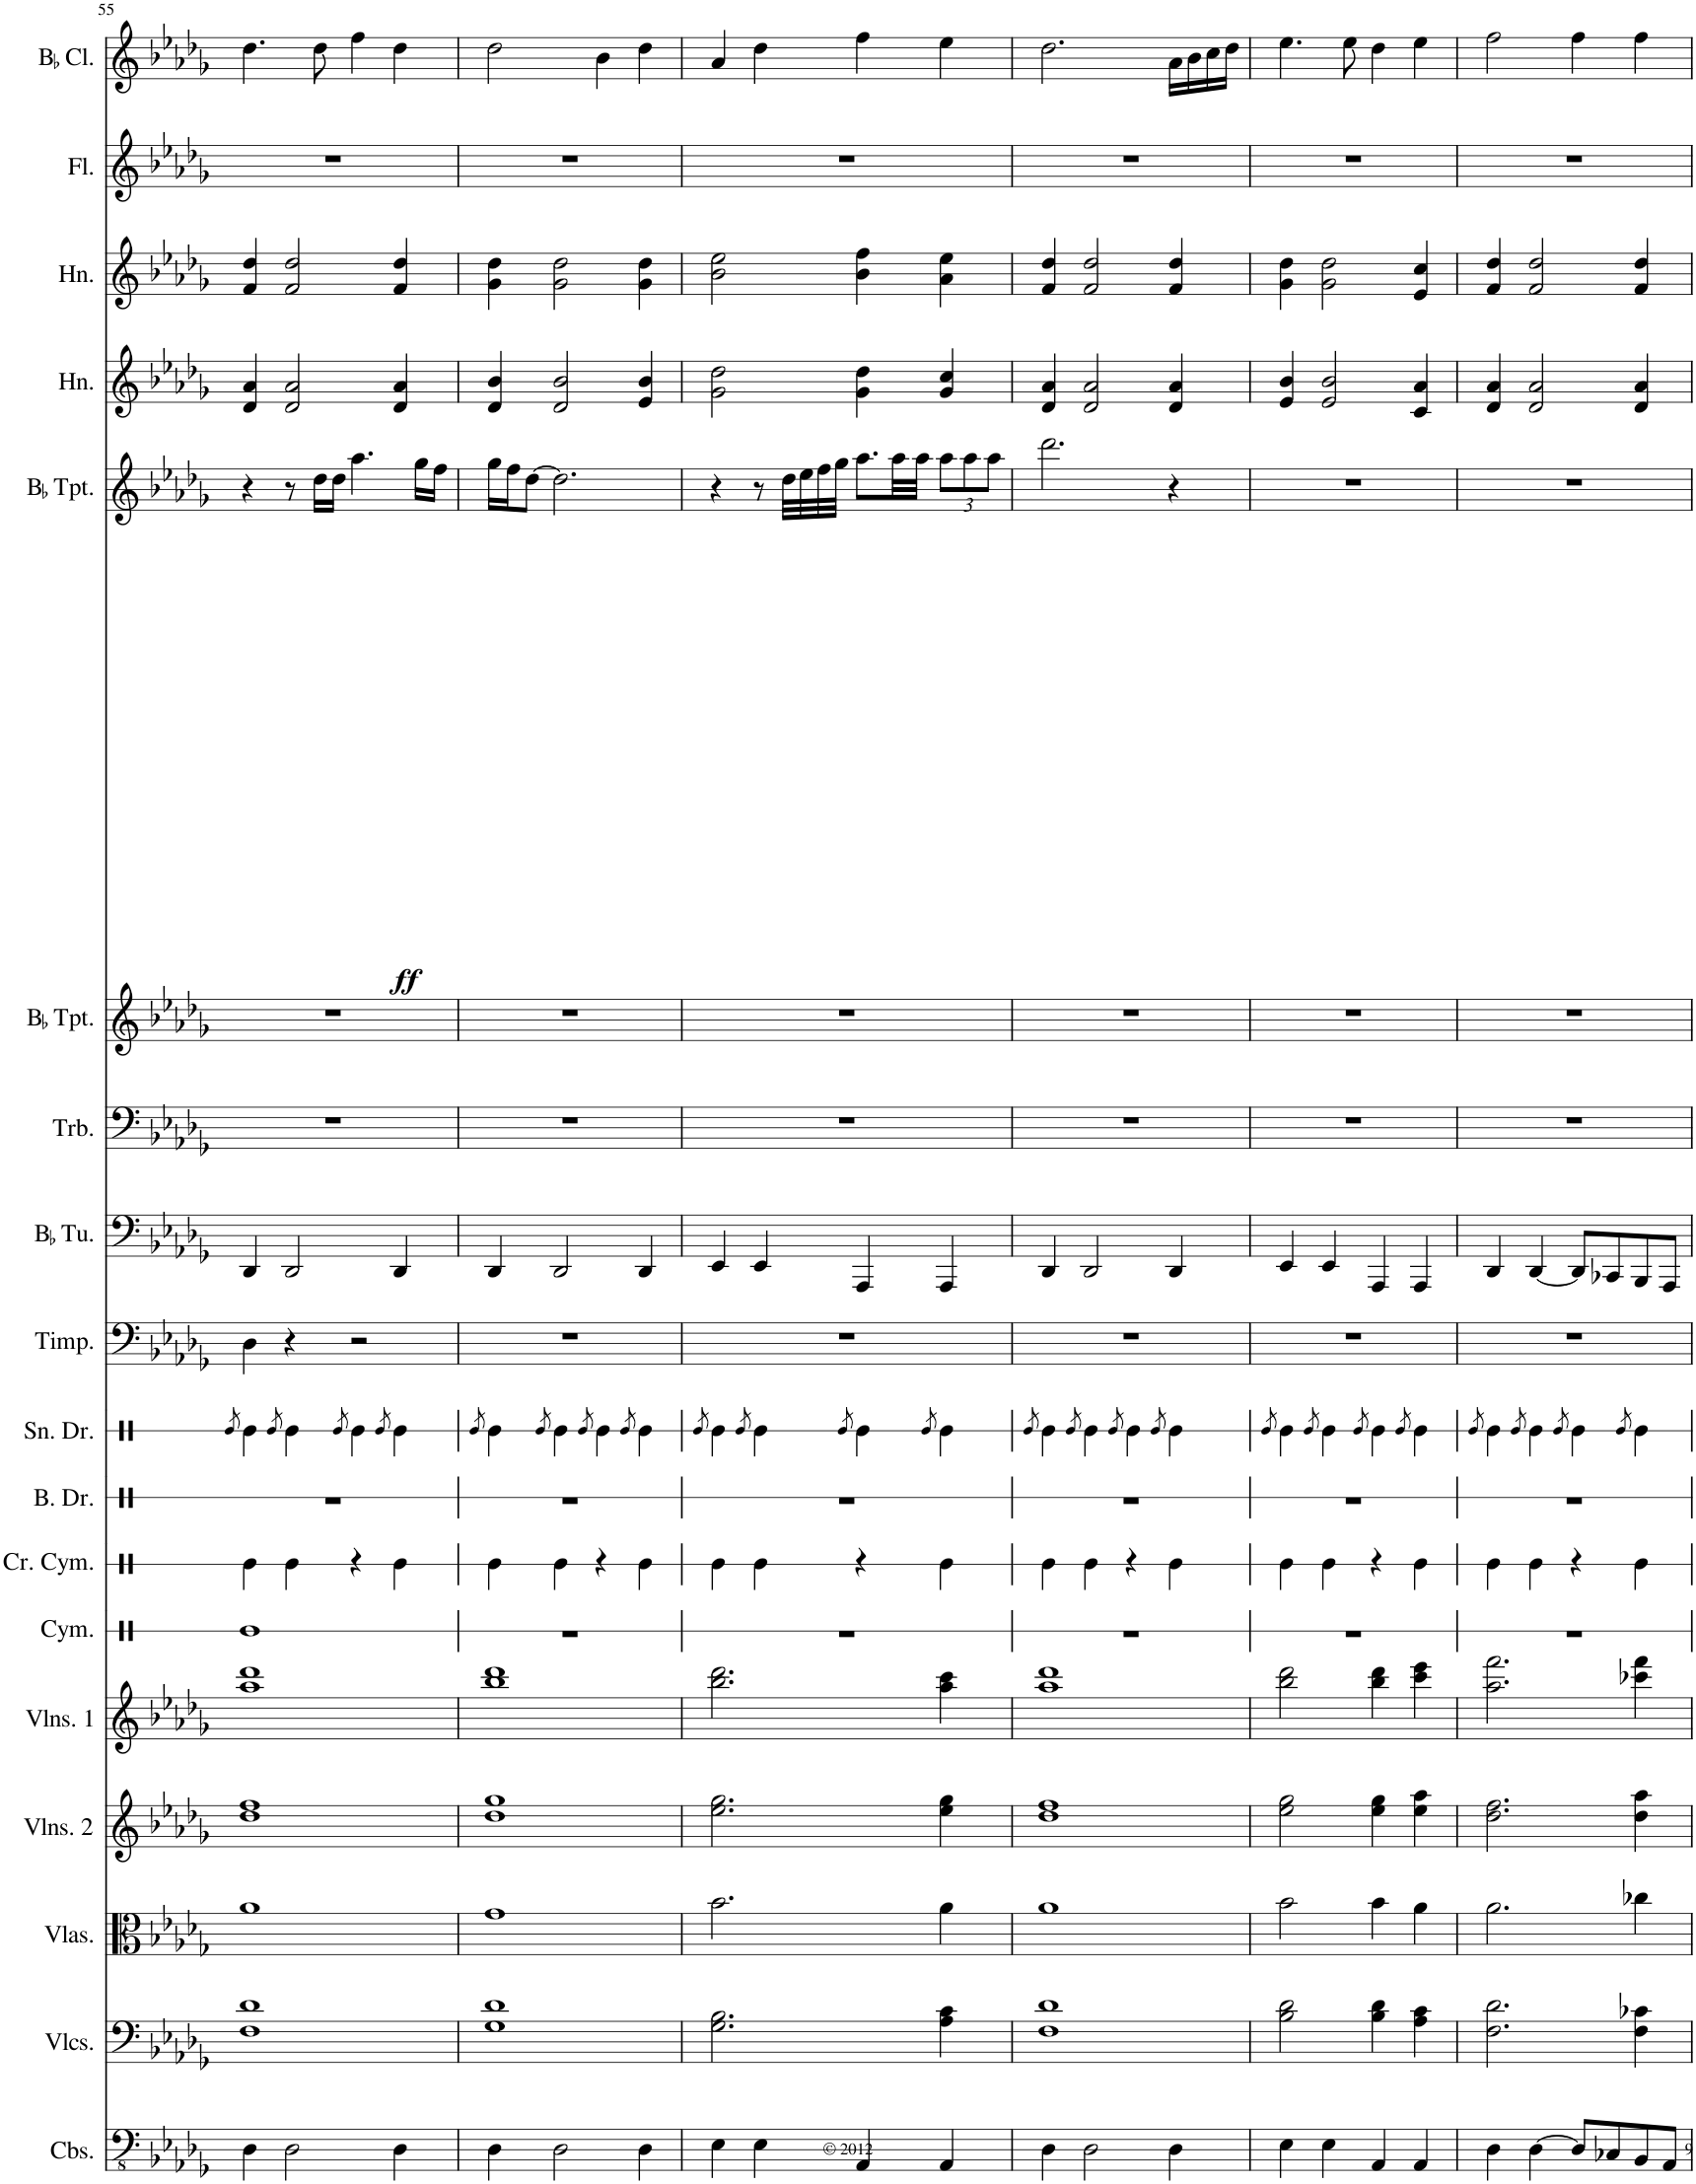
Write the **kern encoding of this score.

**kern	**kern	**kern	**kern	**kern	**kern	**kern	**kern	**kern	**kern	**kern	**kern	**kern	**kern	**dynam	**kern	**kern	**kern	**kern
*part18	*part17	*part16	*part15	*part14	*part13	*part12	*part11	*part10	*part9	*part8	*part7	*part6	*part5	*part5	*part4	*part3	*part2	*part1
*staff18	*staff17	*staff16	*staff15	*staff14	*staff13	*staff12	*staff11	*staff10	*staff9	*staff8	*staff7	*staff6	*staff5	*staff5	*staff4	*staff3	*staff2	*staff1
*I"Contrabasses	*I"Violoncellos	*I"Violas	*I"Violins 2	*I"Violins 1	*I"Cymbal	*I"Crash Cymbal	*I"Bass Drum	*I"Snare Drum	*I"Timpani	*I"BaccidentalFlat Tuba	*I"Trombone	*I"BaccidentalFlat Trumpet	*I"BaccidentalFlat Trumpet	*	*I"Horn	*I"Horn	*I"Flute	*I"BaccidentalFlat Clarinet
*I'Cbs.	*I'Vlcs.	*I'Vlas.	*I'Vlns. 2	*I'Vlns. 1	*I'Cym.	*I'Cr. Cym.	*I'B. Dr.	*I'Sn. Dr.	*I'Timp.	*I'BaccidentalFlat Tu.	*I'Trb.	*I'BaccidentalFlat Tpt.	*I'BaccidentalFlat Tpt.	*	*I'Hn.	*I'Hn.	*I'Fl.	*I'BaccidentalFlat Cl.
!!LO:PB:g=z
*clefFv4	*clefF4	*clefC3	*clefG2	*clefG2	*clefX	*clefX	*clefX	*clefX	*clefF4	*clefF4	*clefF4	*clefG2	*clefG2	*	*clefG2	*clefG2	*clefG2	*clefG2
*	*	*	*	*	*	*	*	*	*	*	*	*ITrd1c2	*ITrd1c2	*	*ITrd4c7	*ITrd4c7	*	*ITrd1c2
*k[b-e-a-d-g-]	*k[b-e-a-d-g-]	*k[b-e-a-d-g-]	*k[b-e-a-d-g-]	*k[b-e-a-d-g-]	*k[]	*k[]	*k[]	*k[]	*k[b-e-a-d-g-]	*k[b-e-a-d-g-]	*k[b-e-a-d-g-]	*k[b-e-a-d-g-]	*k[b-e-a-d-g-]	*	*k[b-e-a-d-g-]	*k[b-e-a-d-g-]	*k[b-e-a-d-g-]	*k[b-e-a-d-g-]
*M4/4	*M4/4	*M4/4	*M4/4	*M4/4	*M4/4	*M4/4	*M4/4	*M4/4	*M4/4	*M4/4	*M4/4	*M4/4	*M4/4	*	*M4/4	*M4/4	*M4/4	*M4/4
=55	=55	=55	=55	=55	=55	=55	=55	=55	=55	=55	=55	=55	=55	=55	=55	=55	=55	=55
.	.	.	.	.	.	.	.	8qRe/	.	.	.	.	.	.	.	.	.	.
4DD-\	1F 1d-	1a-	1dd- 1ff	1aa- 1ddd-	1Re	4Re\	1r	4Re\	4D-\	4DD-/	1r	1r	4r	.	4d-/ 4a-/	4f/ 4dd-/	1r	4.dd-\
.	.	.	.	.	.	.	.	8qRe/	.	.	.	.	.	.	.	.	.	.
2DD-\	.	.	.	.	.	4Re\	.	4Re\	4r	2DD-/	.	.	8r	.	2d-/ 2a-/	2f/ 2dd-/	.	.
!	!	!	!	!	!	!	!	!	!	!	!	!	!	!LO:DY:b	!	!	!	!
.	.	.	.	.	.	.	.	.	.	.	.	.	16dd-\LL	ff	.	.	.	8dd-\
.	.	.	.	.	.	.	.	.	.	.	.	.	16dd-\JJ	.	.	.	.	.
.	.	.	.	.	.	.	.	8qRe/	.	.	.	.	.	.	.	.	.	.
.	.	.	.	.	.	4r	.	4Re\	2r	.	.	.	4.aa-\	.	.	.	.	4ff\
.	.	.	.	.	.	.	.	8qRe/	.	.	.	.	.	.	.	.	.	.
4DD-\	.	.	.	.	.	4Re\	.	4Re\	.	4DD-/	.	.	.	.	4d-/ 4a-/	4f/ 4dd-/	.	4dd-\
.	.	.	.	.	.	.	.	.	.	.	.	.	16gg-\LL	.	.	.	.	.
.	.	.	.	.	.	.	.	.	.	.	.	.	16ff\JJ	.	.	.	.	.
=56	=56	=56	=56	=56	=56	=56	=56	=56	=56	=56	=56	=56	=56	=56	=56	=56	=56	=56
.	.	.	.	.	.	.	.	8qRe/	.	.	.	.	.	.	.	.	.	.
4DD-\	1G- 1d-	1g-	1dd- 1gg-	1bb- 1ddd-	1r	4Re\	1r	4Re\	1r	4DD-/	1r	1r	16gg-\LL	.	4d-/ 4b-/	4g-\ 4dd-\	1r	2dd-\
.	.	.	.	.	.	.	.	.	.	.	.	.	16ff\J	.	.	.	.	.
.	.	.	.	.	.	.	.	.	.	.	.	.	[8dd-\J	.	.	.	.	.
.	.	.	.	.	.	.	.	8qRe/	.	.	.	.	.	.	.	.	.	.
2DD-\	.	.	.	.	.	4Re\	.	4Re\	.	2DD-/	.	.	2.dd-\]	.	2d-/ 2b-/	2g-\ 2dd-\	.	.
.	.	.	.	.	.	.	.	8qRe/	.	.	.	.	.	.	.	.	.	.
.	.	.	.	.	.	4r	.	4Re\	.	.	.	.	.	.	.	.	.	4b-\
.	.	.	.	.	.	.	.	8qRe/	.	.	.	.	.	.	.	.	.	.
4DD-\	.	.	.	.	.	4Re\	.	4Re\	.	4DD-/	.	.	.	.	4e-/ 4b-/	4g-\ 4dd-\	.	4dd-\
=57	=57	=57	=57	=57	=57	=57	=57	=57	=57	=57	=57	=57	=57	=57	=57	=57	=57	=57
.	.	.	.	.	.	.	.	8qRe/	.	.	.	.	.	.	.	.	.	.
4EE-\	2.G-\ 2.B-\	2.b-\	2.ee-\ 2.gg-\	2.bb-\ 2.ddd-\	1r	4Re\	1r	4Re\	1r	4EE-/	1r	1r	4r	.	2g-\ 2dd-\	2b-\ 2ee-\	1r	4a-/
.	.	.	.	.	.	.	.	8qRe/	.	.	.	.	.	.	.	.	.	.
4EE-\	.	.	.	.	.	4Re\	.	4Re\	.	4EE-/	.	.	8r	.	.	.	.	4dd-\
.	.	.	.	.	.	.	.	.	.	.	.	.	32dd-\LLL	.	.	.	.	.
.	.	.	.	.	.	.	.	.	.	.	.	.	32ee-\	.	.	.	.	.
.	.	.	.	.	.	.	.	.	.	.	.	.	32ff\	.	.	.	.	.
.	.	.	.	.	.	.	.	.	.	.	.	.	32gg-\JJJ	.	.	.	.	.
.	.	.	.	.	.	.	.	8qRe/	.	.	.	.	.	.	.	.	.	.
4AAA-/	.	.	.	.	.	4r	.	4Re\	.	4AAA-/	.	.	8.aa-\L	.	4g-\ 4dd-\	4b-\ 4ff\	.	4ff\
.	.	.	.	.	.	.	.	.	.	.	.	.	32aa-\LL	.	.	.	.	.
.	.	.	.	.	.	.	.	.	.	.	.	.	32aa-\JJJ	.	.	.	.	.
.	.	.	.	.	.	.	.	8qRe/	.	.	.	.	.	.	.	.	.	.
*	*	*	*	*	*	*	*	*	*	*	*	*	*Xbrackettup	*	*	*	*	*
4AAA-/	4A-\ 4c\	4a-\	4ee-\ 4gg-\	4aa-\ 4ccc\	.	4Re\	.	4Re\	.	4AAA-/	.	.	12aa-\L	.	4g-/ 4cc/	4a-\ 4ee-\	.	4ee-\
.	.	.	.	.	.	.	.	.	.	.	.	.	12aa-\	.	.	.	.	.
.	.	.	.	.	.	.	.	.	.	.	.	.	12aa-\J	.	.	.	.	.
=58	=58	=58	=58	=58	=58	=58	=58	=58	=58	=58	=58	=58	=58	=58	=58	=58	=58	=58
.	.	.	.	.	.	.	.	8qRe/	.	.	.	.	.	.	.	.	.	.
4DD-\	1F 1d-	1a-	1dd- 1ff	1aa- 1ddd-	1r	4Re\	1r	4Re\	1r	4DD-/	1r	1r	2.ddd-\	.	4d-/ 4a-/	4f/ 4dd-/	1r	2.dd-\
.	.	.	.	.	.	.	.	8qRe/	.	.	.	.	.	.	.	.	.	.
2DD-\	.	.	.	.	.	4Re\	.	4Re\	.	2DD-/	.	.	.	.	2d-/ 2a-/	2f/ 2dd-/	.	.
.	.	.	.	.	.	.	.	8qRe/	.	.	.	.	.	.	.	.	.	.
.	.	.	.	.	.	4r	.	4Re\	.	.	.	.	.	.	.	.	.	.
.	.	.	.	.	.	.	.	8qRe/	.	.	.	.	.	.	.	.	.	.
4DD-\	.	.	.	.	.	4Re\	.	4Re\	.	4DD-/	.	.	4r	.	4d-/ 4a-/	4f/ 4dd-/	.	16a-\LL
.	.	.	.	.	.	.	.	.	.	.	.	.	.	.	.	.	.	16b-\
.	.	.	.	.	.	.	.	.	.	.	.	.	.	.	.	.	.	16cc\
.	.	.	.	.	.	.	.	.	.	.	.	.	.	.	.	.	.	16dd-\JJ
=59	=59	=59	=59	=59	=59	=59	=59	=59	=59	=59	=59	=59	=59	=59	=59	=59	=59	=59
.	.	.	.	.	.	.	.	8qRe/	.	.	.	.	.	.	.	.	.	.
4EE-\	2B-\ 2d-\	2b-\	2ee-\ 2gg-\	2bb-\ 2ddd-\	1r	4Re\	1r	4Re\	1r	4EE-/	1r	1r	1r	.	4e-/ 4b-/	4g-\ 4dd-\	1r	4.ee-\
.	.	.	.	.	.	.	.	8qRe/	.	.	.	.	.	.	.	.	.	.
4EE-\	.	.	.	.	.	4Re\	.	4Re\	.	4EE-/	.	.	.	.	2e-/ 2b-/	2g-\ 2dd-\	.	.
.	.	.	.	.	.	.	.	.	.	.	.	.	.	.	.	.	.	8ee-\
.	.	.	.	.	.	.	.	8qRe/	.	.	.	.	.	.	.	.	.	.
4AAA-/	4B-\ 4d-\	4b-\	4ee-\ 4gg-\	4bb-\ 4ddd-\	.	4r	.	4Re\	.	4AAA-/	.	.	.	.	.	.	.	4dd-\
.	.	.	.	.	.	.	.	8qRe/	.	.	.	.	.	.	.	.	.	.
4AAA-/	4A-\ 4c\	4a-\	4ee-\ 4aa-\	4ccc\ 4eee-\	.	4Re\	.	4Re\	.	4AAA-/	.	.	.	.	4c/ 4a-/	4e-/ 4cc/	.	4ee-\
=60	=60	=60	=60	=60	=60	=60	=60	=60	=60	=60	=60	=60	=60	=60	=60	=60	=60	=60
.	.	.	.	.	.	.	.	8qRe/	.	.	.	.	.	.	.	.	.	.
4DD-\	2.F\ 2.d-\	2.a-\	2.dd-\ 2.ff\	2.aa-\ 2.fff\	1r	4Re\	1r	4Re\	1r	4DD-/	1r	1r	1r	.	4d-/ 4a-/	4f/ 4dd-/	1r	2ff\
.	.	.	.	.	.	.	.	8qRe/	.	.	.	.	.	.	.	.	.	.
[4DD-\	.	.	.	.	.	4Re\	.	4Re\	.	[4DD-/	.	.	.	.	2d-/ 2a-/	2f/ 2dd-/	.	.
.	.	.	.	.	.	.	.	8qRe/	.	.	.	.	.	.	.	.	.	.
8DD-/L]	.	.	.	.	.	4r	.	4Re\	.	8DD-/L]	.	.	.	.	.	.	.	4ff\
8CC-X/	.	.	.	.	.	.	.	.	.	8CC-X/	.	.	.	.	.	.	.	.
.	.	.	.	.	.	.	.	8qRe/	.	.	.	.	.	.	.	.	.	.
8BBB-/	4F\ 4c-X\	4cc-X\	4dd-\ 4aa-\	4ccc-X\ 4fff\	.	4Re\	.	4Re\	.	8BBB-/	.	.	.	.	4d-/ 4a-/	4f/ 4dd-/	.	4ff\
8AAA-/J	.	.	.	.	.	.	.	.	.	8AAA-/J	.	.	.	.	.	.	.	.
=	=	=	=	=	=	=	=	=	=	=	=	=	=	=	=	=	=	=
*-	*-	*-	*-	*-	*-	*-	*-	*-	*-	*-	*-	*-	*-	*-	*-	*-	*-	*-
